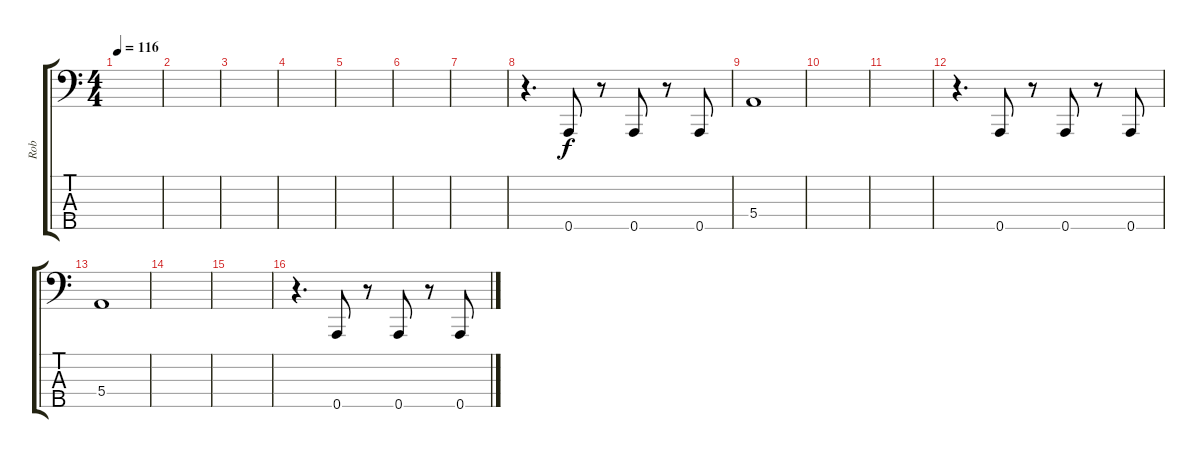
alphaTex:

\track ("Rob" "Rob") {instrument electricbassfinger}
\staff {score tabs}
\tuning (G2 D2 A1 E1 A0) {hide}
\ts (4 4)
\tempo 116
\clef f4
\ks c
|
|
|
|
|
|
|
r.4{d} 0.5.8 r.8 0.5.8 r.8 0.5.8 |
5.4.1 |
|
|
r.4{d} 0.5.8 r.8 0.5.8 r.8 0.5.8 |
5.4.1 |
|
|
r.4{d} 0.5.8 r.8 0.5.8 r.8 0.5.8
